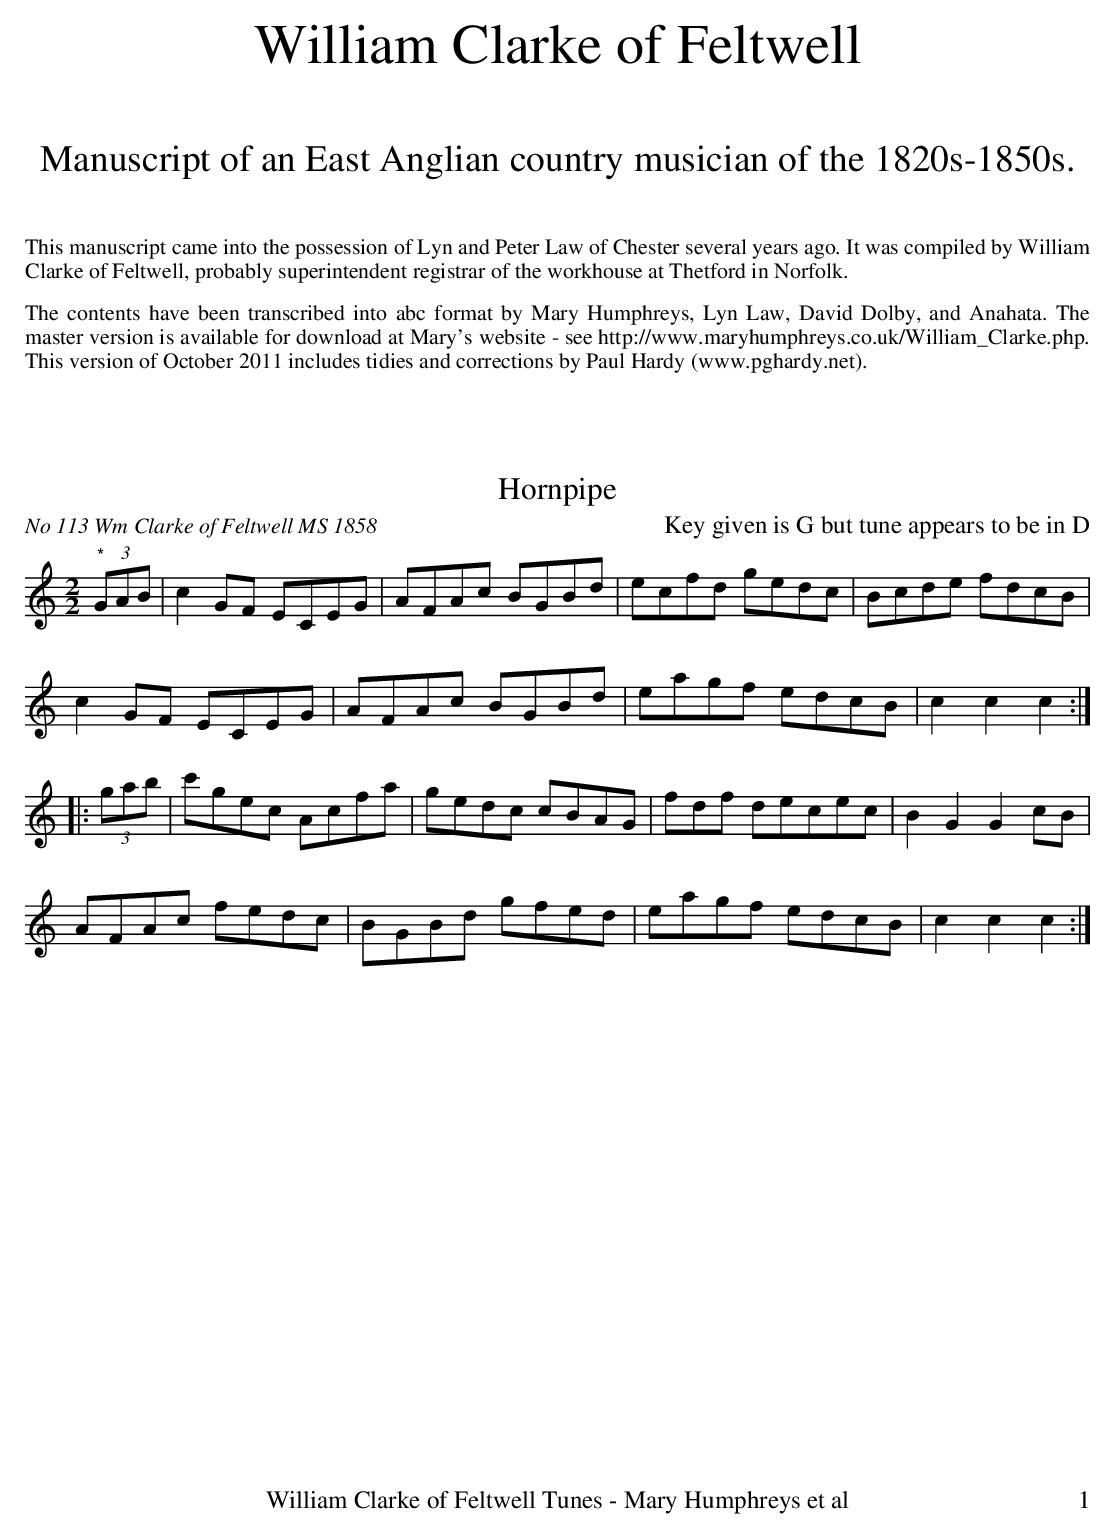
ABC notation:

X:1D
T:Hornpipe
O:No 113 Wm Clarke of Feltwell MS 1858
M:2/2
L:1/8
K:C
"^*"(3GAB|c2GF ECEG|AFAc BGBd|ecfd gedc|Bcde fdcB|
c2GF ECEG|AFAc BGBd|eagf edcB|c2c2c2:|
|:(3gab|c'gec Acfa|gedc cBAG|fdf decec|B2G2G2cB|
AFAc fedc|BGBd gfed|eagf edcB|c2c2c2:|
